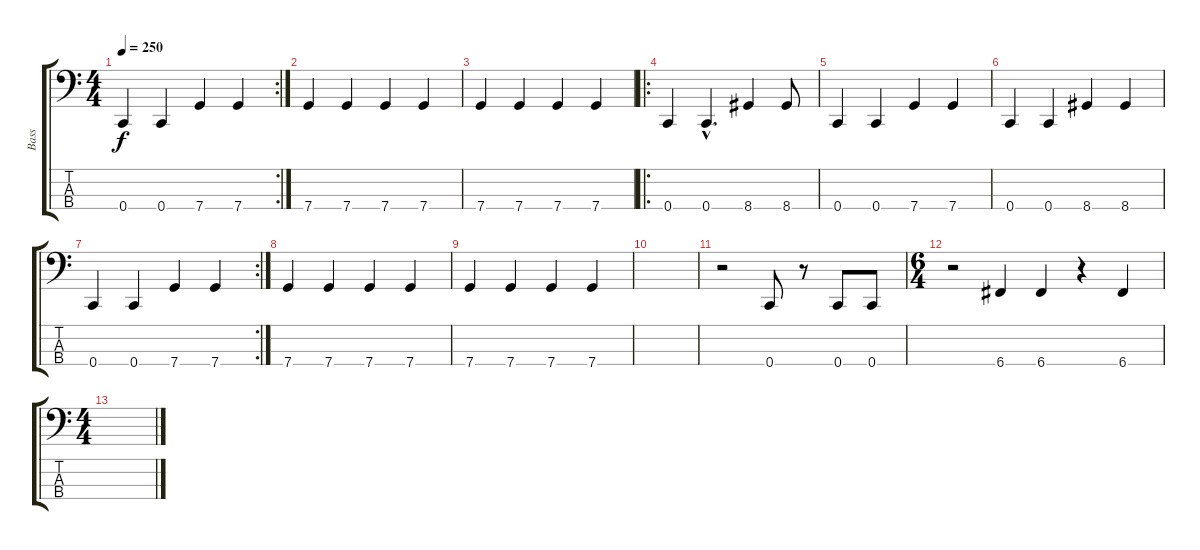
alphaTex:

\track ("Bass" "Bass") {instrument electricbassfinger}
\staff {score tabs}
\tuning (Eb2 Bb1 F1 C1) {hide}
\rc 2
\ts (4 4)
\tempo 250
\clef f4
\ks c
0.4.4{dy f} 0.4.4 7.4.4 7.4.4 |
7.4.4 7.4.4 7.4.4 7.4.4 |
7.4.4 7.4.4 7.4.4 7.4.4 |
\ro
0.4.4 0.4{hac}.4{d} 8.4.4 8.4.8 |
0.4.4 0.4.4 7.4.4 7.4.4 |
0.4.4 0.4.4 8.4.4 8.4.4 |
\rc 2
0.4.4 0.4.4 7.4.4 7.4.4 |
7.4.4 7.4.4 7.4.4 7.4.4 |
7.4.4 7.4.4 7.4.4 7.4.4 |
|
r.2 0.4.8 r.8 0.4.8 0.4.8 |
\ts (6 4)
r.2 6.4.4 6.4.4 r.4 6.4.4 |
\ts (4 4)
